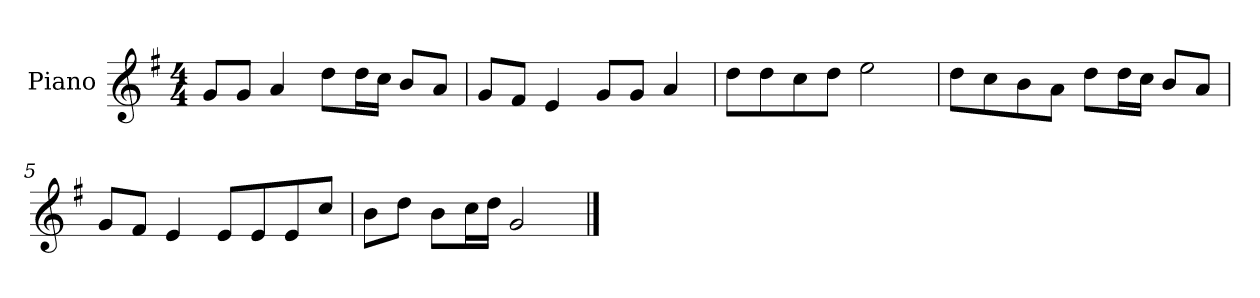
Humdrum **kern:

**kern
*part1
*staff1
*I"Piano
*I'P-no
*clefG2
*k[f#]
*M4/4
*MM90
=1
8g/L
8g/J
4a/
8dd\L
16dd\L
16cc\JJ
8b/L
8a/J
=2
8g/L
8f#/J
4e/
8g/L
8g/J
4a/
=3
8dd\L
8dd\
8cc\
8dd\J
2ee\
=4
8dd\L
8cc\
8b\
8a\J
8dd\L
16dd\L
16cc\JJ
8b/L
8a/J
=5
8g/L
8f#/J
4e/
8e/L
8e/
8e/
8cc/J
!!LO:LB:g=z
=6
8b\L
8dd\J
8b\L
16cc\L
16dd\JJ
2g/
==
*-
